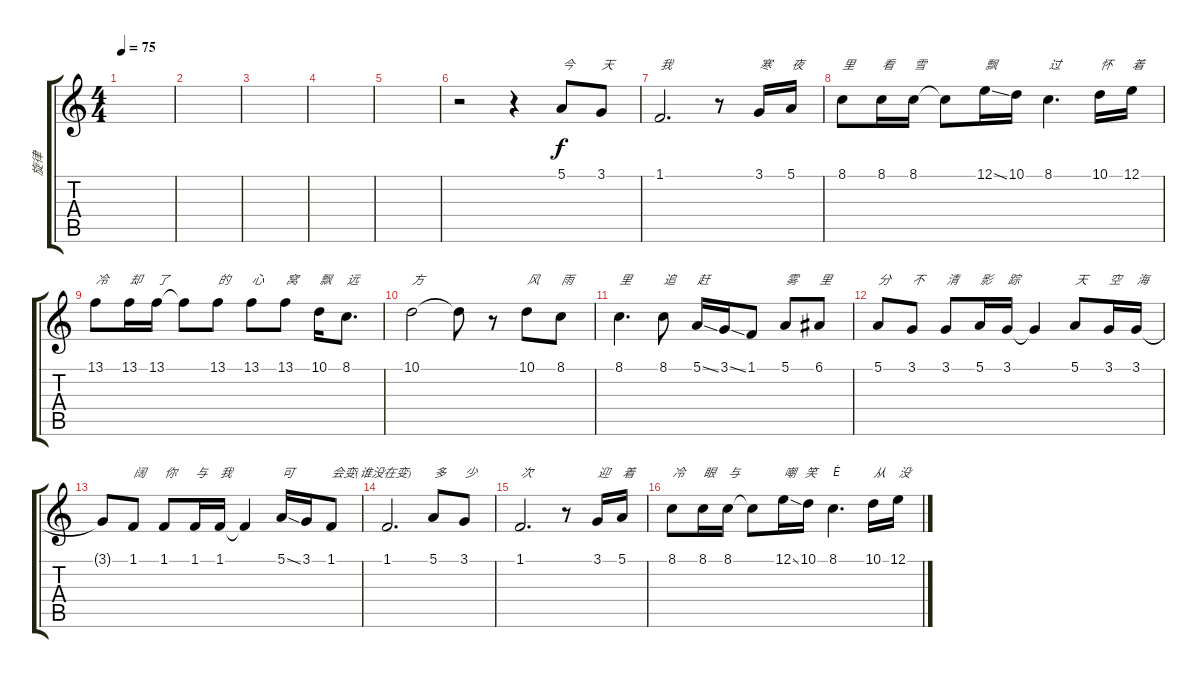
\track ("旋律" "旋律") {instrument synthvoice}
\staff {score tabs}
\tuning (E4 B3 G3 D3 A2 E2) {hide}
\ts (4 4)
\tempo 75
\clef g2
\ks c
|
|
|
|
|
r.2 r.4 5.1.8{txt "今"} 3.1.8{txt "天"} |
1.1.2{d txt "我"} r.8 3.1.16{txt "寒"} 5.1.16{txt "夜"} |
8.1.8{txt "里"} 8.1.16{txt "看"} 8.1.16{txt "雪"} 8.1{t}.8 12.1{ss}.16{txt "飘"} 10.1.16 8.1.4{d txt "过"} 10.1.16{txt "怀"} 12.1.16{txt "着"} |
13.1.8{txt "冷"} 13.1.16{txt "却"} 13.1.16{txt "了"} 13.1{t}.8 13.1.8{txt "的"} 13.1.8{txt "心"} 13.1.8{txt "窝"} 10.1.16{txt "飘"} 8.1.8{d txt "远"} |
10.1.2{txt "方"} 10.1{t}.8 r.8 10.1.8{txt "风"} 8.1.8{txt "雨"} |
8.1.4{d txt "里"} 8.1.8{txt "追"} 5.1{ss}.16{txt "赶"} 3.1{ss}.16 1.1.8 5.1.8{txt "雾"} 6.1.8{txt "里"} |
5.1.8{txt "分"} 3.1.8{txt "不"} 3.1.8{txt "清"} 5.1.16{txt "影"} 3.1.16{txt "踪"} 3.1{t}.4 5.1.8{txt "天"} 3.1.16{txt "空"} 3.1.16{txt "海"} |
3.1{t}.8 1.1.8{txt "阔"} 1.1.8{txt "你"} 1.1.16{txt "与"} 1.1.16{txt "我"} 1.1{t}.4 5.1{ss}.16{txt "可"} 3.1.16 1.1.8{txt "会变(谁没在变)"} |
1.1.2{d} 5.1.8{txt "多"} 3.1.8{txt "少"} |
1.1.2{d txt "次"} r.8 3.1.16{txt "迎"} 5.1.16{txt "着"} |
8.1.8{txt "冷"} 8.1.16{txt "眼"} 8.1.16{txt "与"} 8.1{t}.8 12.1{ss}.16{txt "嘲   笑"} 10.1.16 8.1.4{d txt ""} 10.1.16{txt "从"} 12.1.16{txt "没"}
